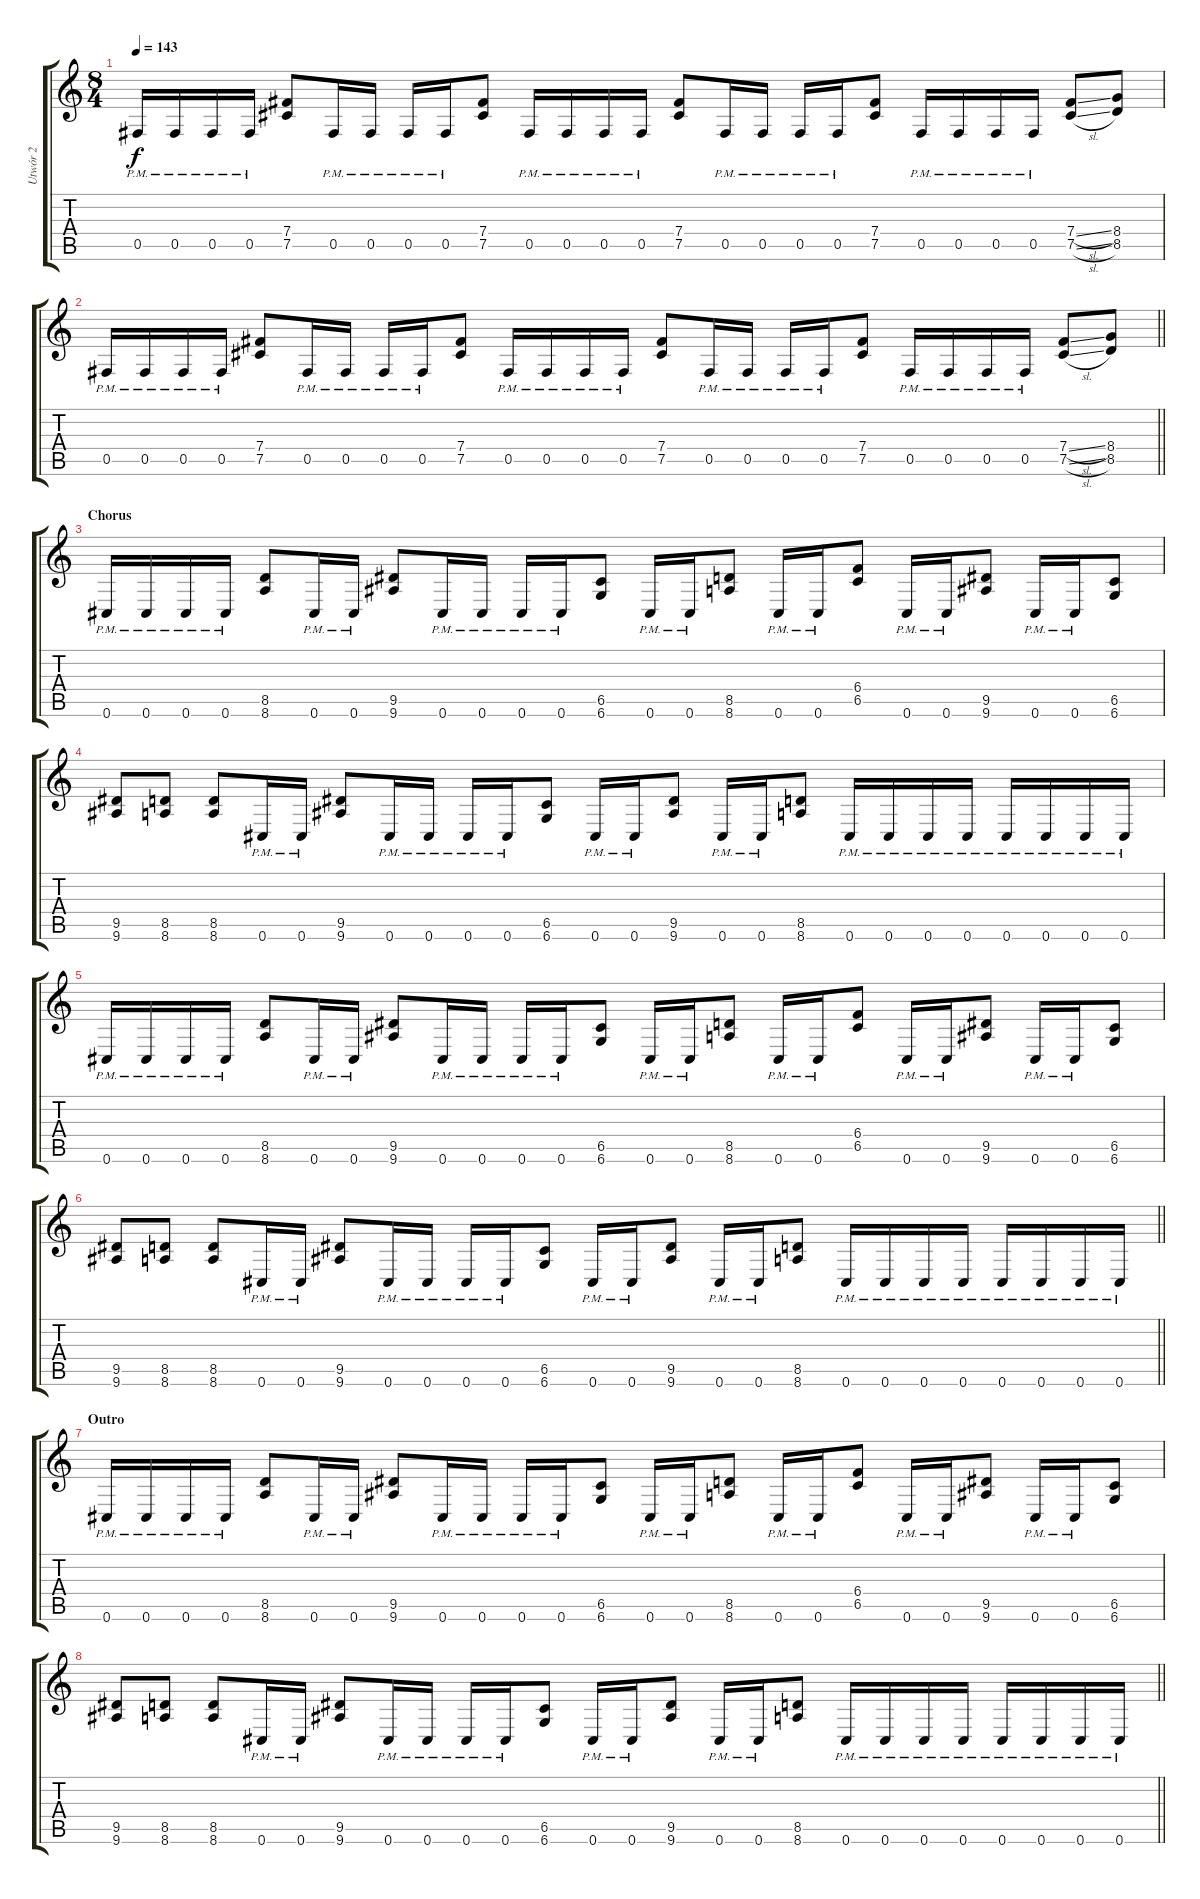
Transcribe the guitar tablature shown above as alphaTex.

\track ("Utwór 2" "Utwór 2") {instrument distortionguitar}
\staff {score tabs}
\tuning (Db4 Ab3 E3 B2 Gb2 Db2) {hide}
\ts (8 4)
\tempo 143
\clef g2
\ks c
0.5{pm}.16{dy f} 0.5{pm}.16 0.5{pm}.16 0.5{pm}.16 (7.4 7.5).8 0.5{pm}.16 0.5{pm}.16 0.5{pm}.16 0.5{pm}.16 (7.4 7.5).8 0.5{pm}.16 0.5{pm}.16 0.5{pm}.16 0.5{pm}.16 (7.4 7.5).8 0.5{pm}.16 0.5{pm}.16 0.5{pm}.16 0.5{pm}.16 (7.4 7.5).8 0.5{pm}.16 0.5{pm}.16 0.5{pm}.16 0.5{pm}.16 (7.4{sl} 7.5{sl}).8 (8.4 8.5).8 |
\barLineRight lightlight
0.5{pm}.16 0.5{pm}.16 0.5{pm}.16 0.5{pm}.16 (7.4 7.5).8 0.5{pm}.16 0.5{pm}.16 0.5{pm}.16 0.5{pm}.16 (7.4 7.5).8 0.5{pm}.16 0.5{pm}.16 0.5{pm}.16 0.5{pm}.16 (7.4 7.5).8 0.5{pm}.16 0.5{pm}.16 0.5{pm}.16 0.5{pm}.16 (7.4 7.5).8 0.5{pm}.16 0.5{pm}.16 0.5{pm}.16 0.5{pm}.16 (7.4{sl} 7.5{sl}).8 (8.4 8.5).8 |
\section ("" "Chorus")
0.6{pm}.16 0.6{pm}.16 0.6{pm}.16 0.6{pm}.16 (8.5 8.6).8 0.6{pm}.16 0.6{pm}.16 (9.5 9.6).8 0.6{pm}.16 0.6{pm}.16 0.6{pm}.16 0.6{pm}.16 (6.5 6.6).8 0.6{pm}.16 0.6{pm}.16 (8.5 8.6).8 0.6{pm}.16 0.6{pm}.16 (6.4 6.5).8 0.6{pm}.16 0.6{pm}.16 (9.5 9.6).8 0.6{pm}.16 0.6{pm}.16 (6.5 6.6).8 |
(9.5 9.6).8 (8.5 8.6).8 (8.5 8.6).8 0.6{pm}.16 0.6{pm}.16 (9.5 9.6).8 0.6{pm}.16 0.6{pm}.16 0.6{pm}.16 0.6{pm}.16 (6.5 6.6).8 0.6{pm}.16 0.6{pm}.16 (9.5 9.6).8 0.6{pm}.16 0.6{pm}.16 (8.5 8.6).8 0.6{pm}.16 0.6{pm}.16 0.6{pm}.16 0.6{pm}.16 0.6{pm}.16 0.6{pm}.16 0.6{pm}.16 0.6{pm}.16 |
0.6{pm}.16 0.6{pm}.16 0.6{pm}.16 0.6{pm}.16 (8.5 8.6).8 0.6{pm}.16 0.6{pm}.16 (9.5 9.6).8 0.6{pm}.16 0.6{pm}.16 0.6{pm}.16 0.6{pm}.16 (6.5 6.6).8 0.6{pm}.16 0.6{pm}.16 (8.5 8.6).8 0.6{pm}.16 0.6{pm}.16 (6.4 6.5).8 0.6{pm}.16 0.6{pm}.16 (9.5 9.6).8 0.6{pm}.16 0.6{pm}.16 (6.5 6.6).8 |
\barLineRight lightlight
(9.5 9.6).8 (8.5 8.6).8 (8.5 8.6).8 0.6{pm}.16 0.6{pm}.16 (9.5 9.6).8 0.6{pm}.16 0.6{pm}.16 0.6{pm}.16 0.6{pm}.16 (6.5 6.6).8 0.6{pm}.16 0.6{pm}.16 (9.5 9.6).8 0.6{pm}.16 0.6{pm}.16 (8.5 8.6).8 0.6{pm}.16 0.6{pm}.16 0.6{pm}.16 0.6{pm}.16 0.6{pm}.16 0.6{pm}.16 0.6{pm}.16 0.6{pm}.16 |
\section ("" "Outro")
0.6{pm}.16 0.6{pm}.16 0.6{pm}.16 0.6{pm}.16 (8.5 8.6).8 0.6{pm}.16 0.6{pm}.16 (9.5 9.6).8 0.6{pm}.16 0.6{pm}.16 0.6{pm}.16 0.6{pm}.16 (6.5 6.6).8 0.6{pm}.16 0.6{pm}.16 (8.5 8.6).8 0.6{pm}.16 0.6{pm}.16 (6.4 6.5).8 0.6{pm}.16 0.6{pm}.16 (9.5 9.6).8 0.6{pm}.16 0.6{pm}.16 (6.5 6.6).8 |
\barLineRight lightlight
(9.5 9.6).8 (8.5 8.6).8 (8.5 8.6).8 0.6{pm}.16 0.6{pm}.16 (9.5 9.6).8 0.6{pm}.16 0.6{pm}.16 0.6{pm}.16 0.6{pm}.16 (6.5 6.6).8 0.6{pm}.16 0.6{pm}.16 (9.5 9.6).8 0.6{pm}.16 0.6{pm}.16 (8.5 8.6).8 0.6{pm}.16 0.6{pm}.16 0.6{pm}.16 0.6{pm}.16 0.6{pm}.16 0.6{pm}.16 0.6{pm}.16 0.6{pm}.16
